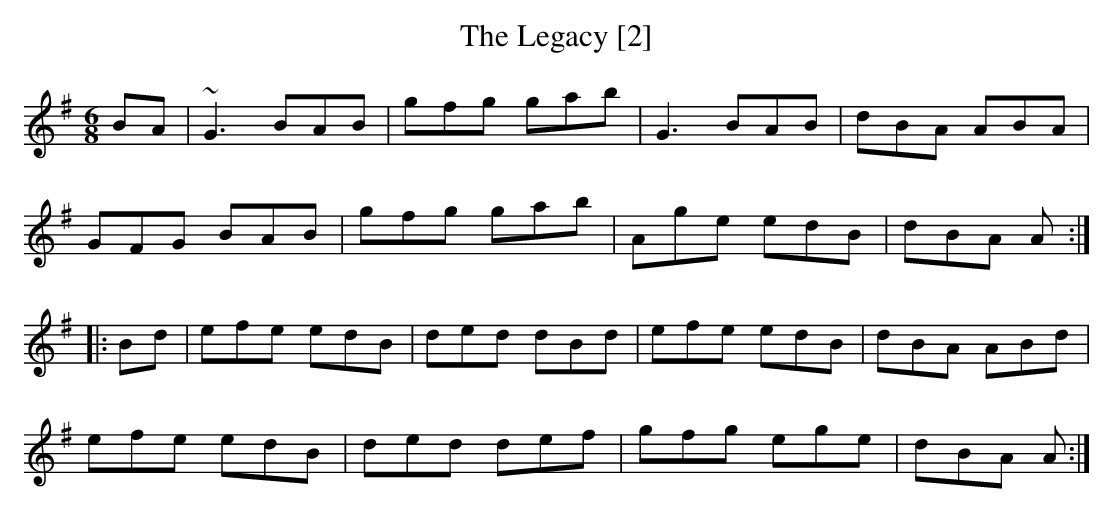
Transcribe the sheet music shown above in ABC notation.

X:1
T:Legacy [2], The
M:6/8
L:1/8
K:G
BA|~G3 BAB|gfg gab|G3 BAB|dBA ABA|
GFG BAB|gfg gab|Age edB|dBA A:|
|:Bd|efe edB|ded dBd|efe edB|dBA ABd|
efe edB|ded def|gfg ege|dBA A:|]
